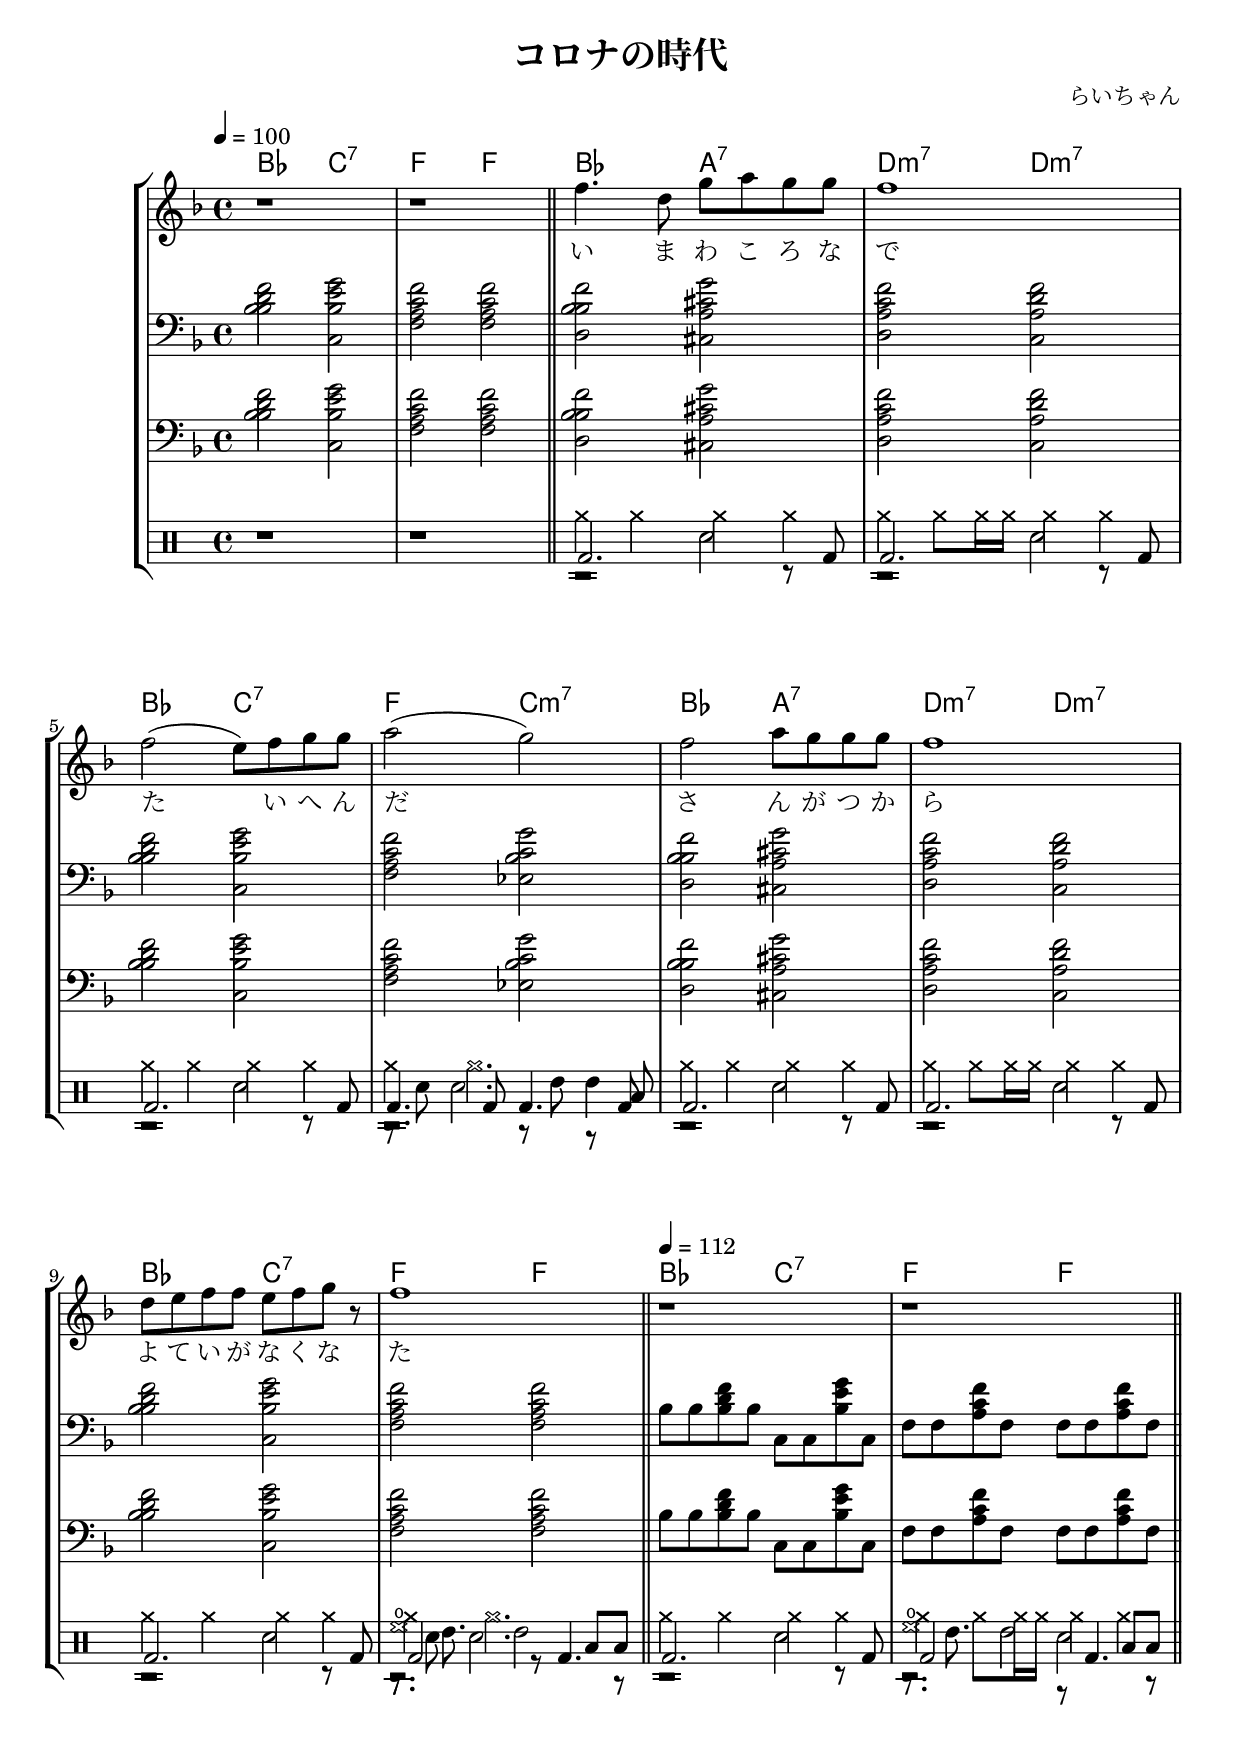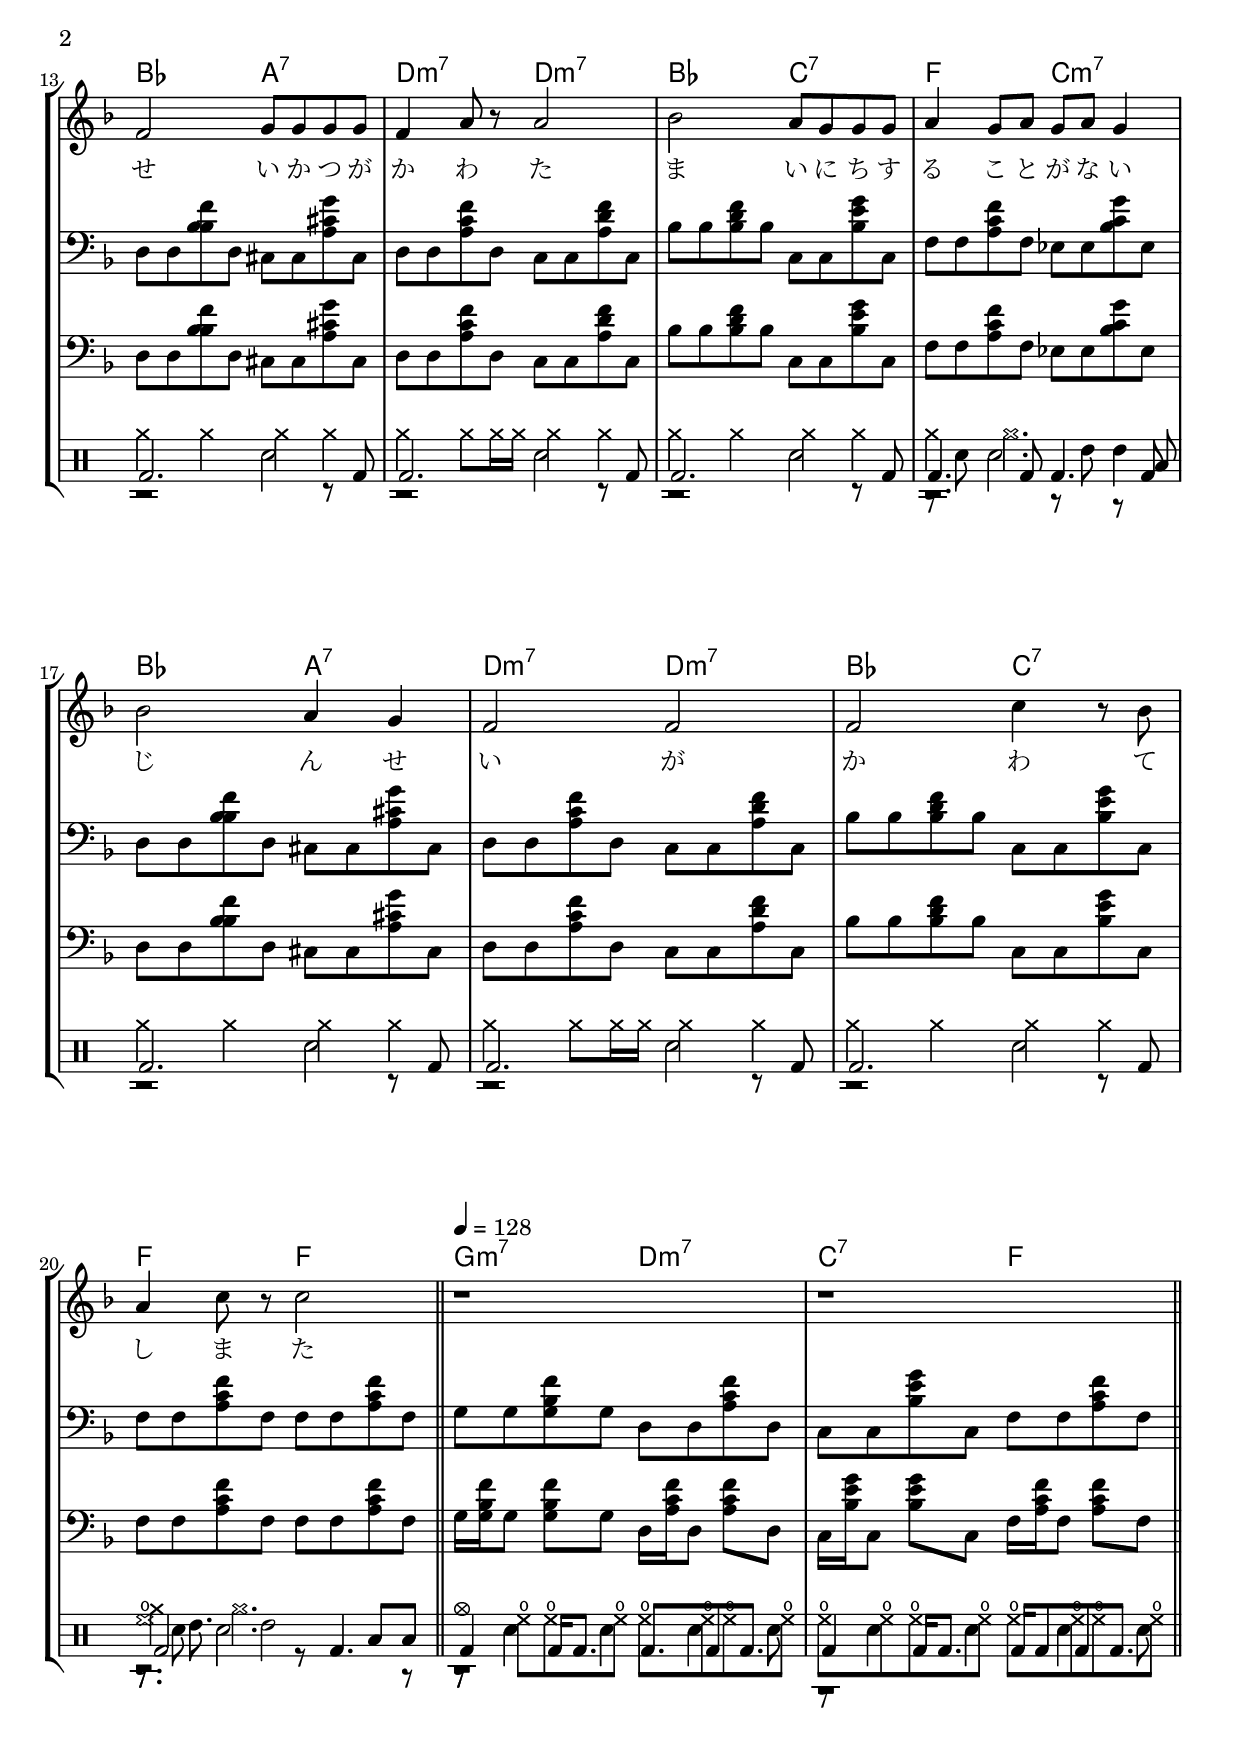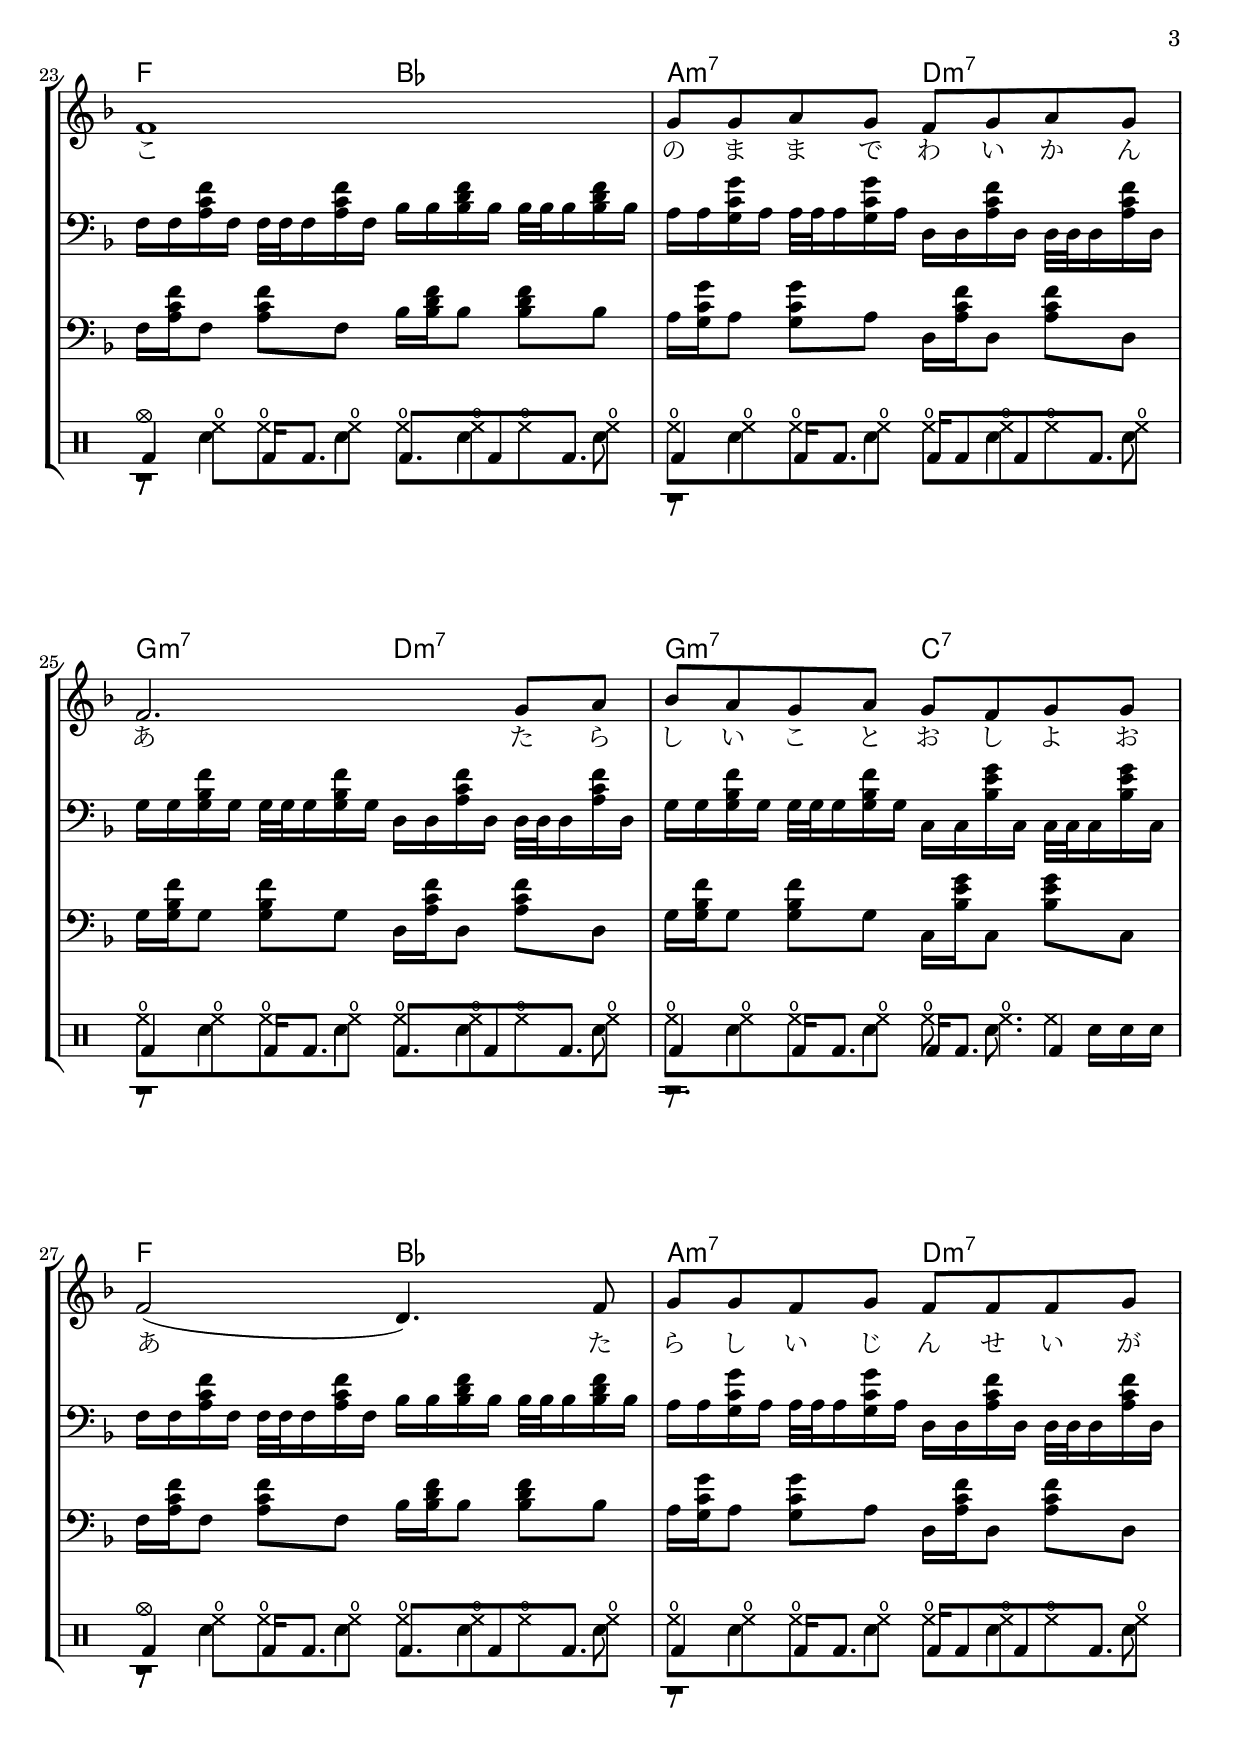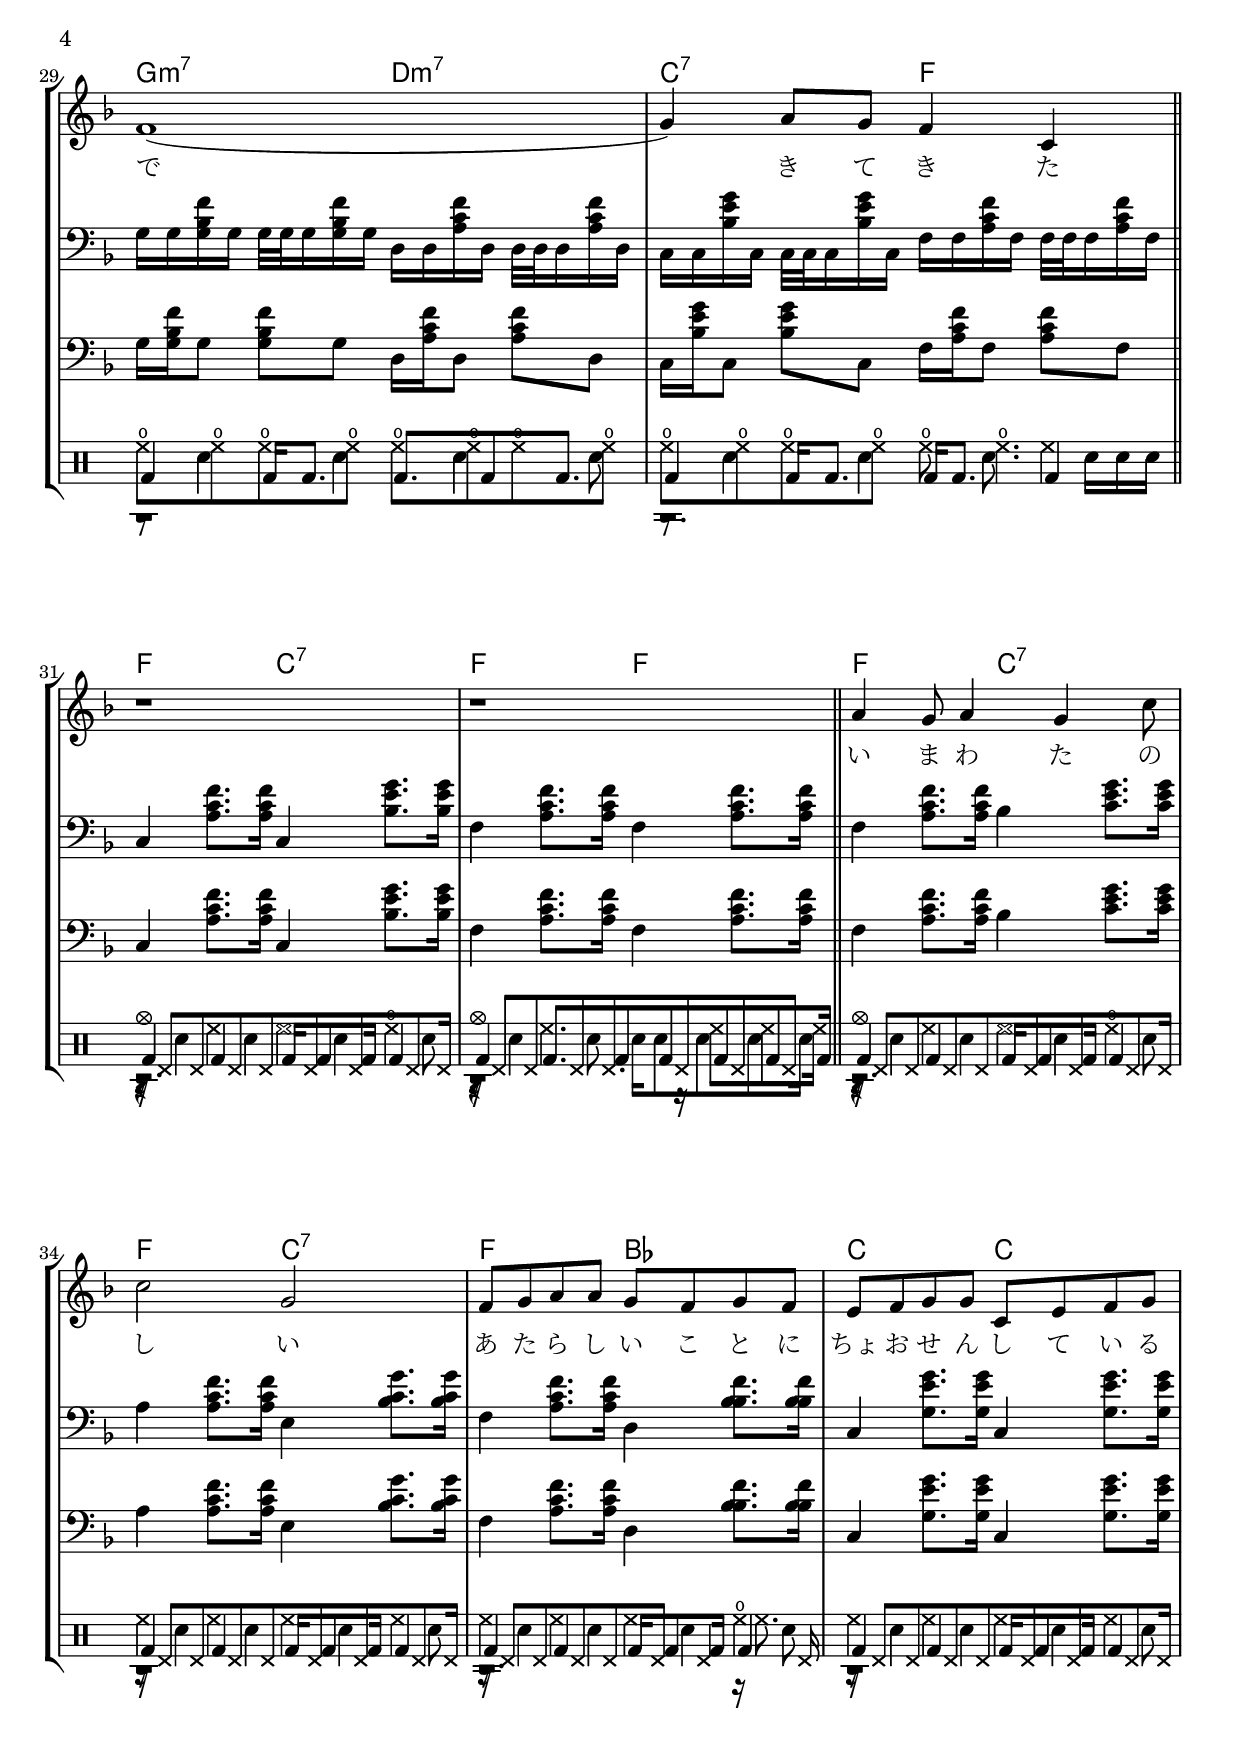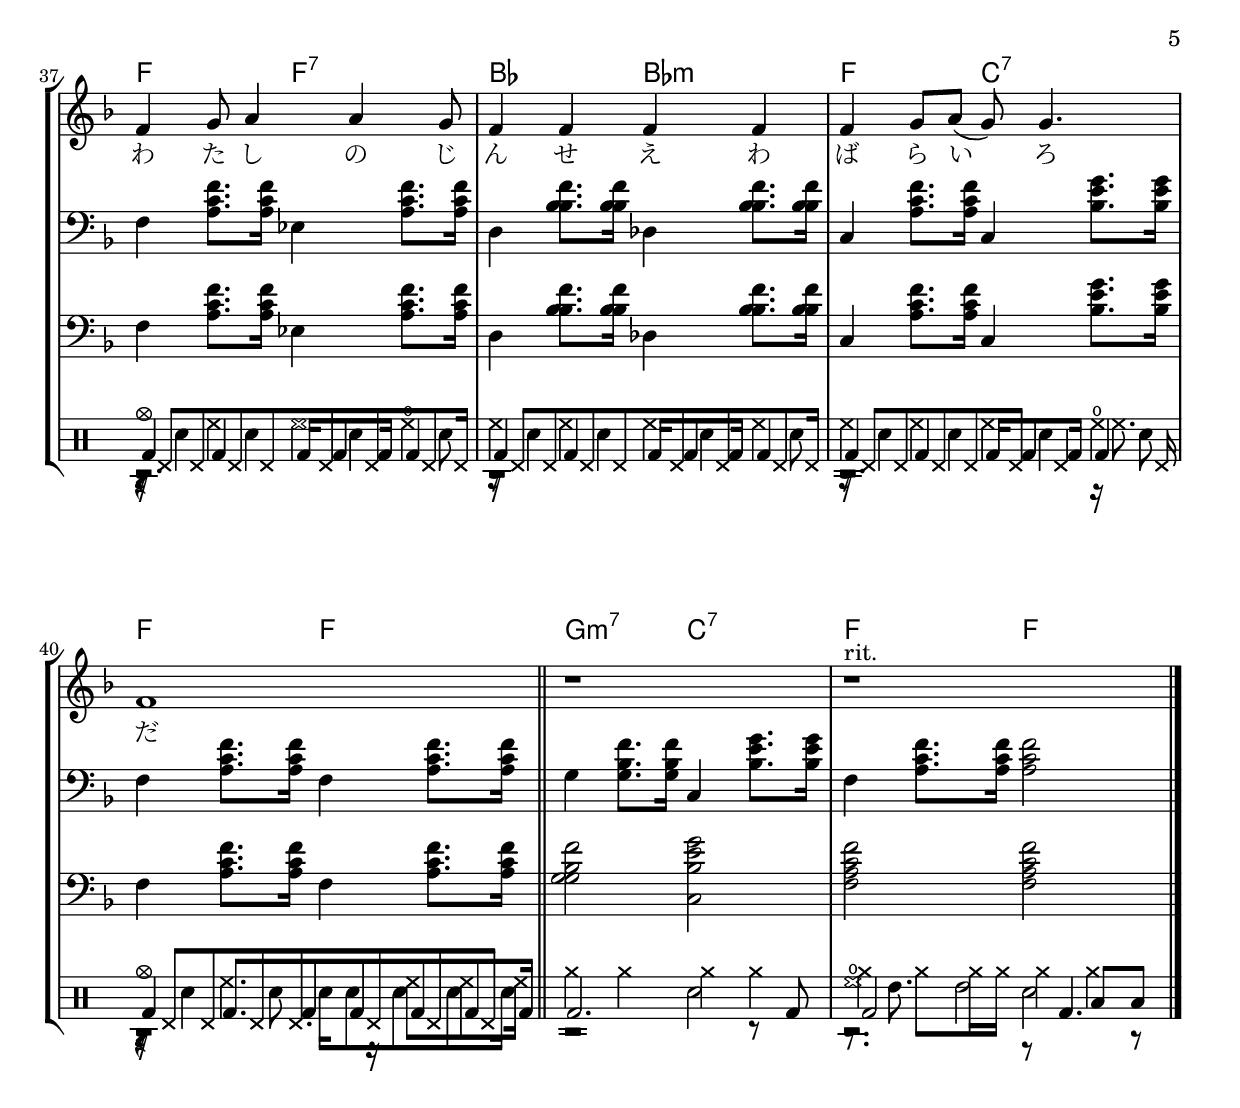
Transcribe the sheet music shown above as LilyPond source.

\version "2.12.1"

\header {
	title = \markup {コロナの時代}
	composer = \markup \center-column {らいちゃん}
}

harmony = \chordmode {
	bes2 c:7 f f 

	bes a:7 d:min7 d:min7 bes c:7 f c:min7 bes a:7 d:min7 d:min7 bes c:7 f f 

	bes c:7 f f 

	bes a:7 d:min7 d:min7 bes c:7 f c:min7 bes a:7 d:min7 d:min7 bes c:7 f f 

	g:min7 d:min7 c:7 f 

	f bes a:min7 d:min7 g:min7 d:min7 g:min7 c:7 f bes a:min7 d:min7 g:min7 d:min7 c:7 f 

	f c:7 f f 

	f c:7 f c:7 f bes c c f f:7 bes bes:m f c:7 f f 

	g:min7 c:7 f f 
}

melody = {
	\key f \major
	\tempo 4 = 100
	r1 | r1   
	\set Staff.midiInstrument = #"mmi0.42"
	 f''4.  d''8  g''8  a''8  g''8  g''8 
	f''1 
	f''2  (e''8)  f''8  g''8  g''8 
	a''2  (g''2) 
	f''2  a''8  g''8  g''8  g''8 
	f''1 
	d''8  e''8  f''8  f''8  e''8  f''8  g''8  r8 
	f''1
	\tempo 4 = 112
	r1 | r1   
	\set Staff.midiInstrument = #"mmi0.42"
	 f'2  g'8  g'8  g'8  g'8 
	f'4  a'8  r8  a'2 
	bes'2  a'8  g'8  g'8  g'8 
	a'4  g'8  a'8  g'8  a'8  g'4 
	bes'2  a'4  g'4 
	f'2  f'2 
	f'2  c''4  r8  bes'8 
	a'4  c''8  r8  c''2
	\tempo 4 = 128
	r1 | r1   
	\set Staff.midiInstrument = #"mmi0.42"
	 f'1 
	g'8  g'8  a'8  g'8  f'8  g'8  a'8  g'8 
	f'2.  g'8  a'8 
	bes'8  a'8  g'8  a'8  g'8  f'8  g'8  g'8 
	f'2  (d'4.)  f'8 
	g'8  g'8  f'8  g'8  f'8  f'8  f'8  g'8 
	f'1 
	(g'4)  a'8  g'8  f'4  c'4
	r1 | r1   
	\set Staff.midiInstrument = #"mmi0.42"
	 a'4  g'8  a'4  g'4  c''8 
	c''2  g'2 
	f'8  g'8  a'8  a'8  g'8  f'8  g'8  f'8 
	e'8  f'8  g'8  g'8  c'8  e'8  f'8  g'8 
	f'4  g'8  a'4  a'4  g'8 
	f'4  f'4  f'4  f'4 
	f'4  g'8  a'8  (g'8)  g'4. 
	f'1
	r1 | r1^"rit." \bar "|."
}

words = \lyricmode {
	
	い  ま  わ  こ  ろ  な  で  た  い  へ  ん  だ  さ  ん  が  つ  か  ら  よ  て  い  が  な  く  な  た  
	
	せ  い  か  つ  が  か  わ  た  ま  い  に  ち  す  る  こ  と  が  な  い  じ  ん  せ  い  が  か  わ  て  し  ま  た  
	
	こ  の  ま  ま  で  わ  い  か  ん  あ  た  ら  し  い  こ  と  お  し  よ  お  あ  た  ら  し  い  じ  ん  せ  い  が  で  き  て  き  た  
	
	い  ま  わ  た  の  し  い  あ  た  ら  し  い  こ  と  に  ちょ  お  せ  ん  し  て  い  る  わ  た  し  の  じ  ん  せ  え  わ  ば  ら  い  ろ  だ  
	
}

tempochange = {
	\tempo 4 = 100
	r1 | r1 \bar "||"
	\tempo 4 = 100
	r1 | r1 | r1 | r1 | r1 | r1 | r1 | r1 \bar "||"
	\tempo 4 = 112
	r1 | r1 \bar "||"
	\tempo 4 = 112
	r1 | r1 | r1 | r1 | r1 | r1 | r1 | r1 \bar "||"
	\tempo 4 = 128
	r1 | r1 \bar "||"
	\tempo 4 = 128
	r1 | r1 | r1 | r1 | r1 | r1 | r1 | r1 \bar "||"
	\tempo 4 = 128
	r1 | r1 \bar "||"
	\tempo 4 = 128
	r1 | r1 | r1 | r1 | r1 | r1 | r1 | r1 \bar "||"
	\tempo 4 = 128
	r1 | \tempo 4 = 96 r2 \tempo 4 = 85 r2 \bar "|."
}

mainacc = {
	\clef bass
	\set Staff.midiInstrument = #"Acoustic grand"
	\key f \major
	\tempo 4 = 100
	<bes bes d' f'>2
	<c bes e' g'>2
	<f a c' f'>2
	<f a c' f'>2
	\bar "||"

	\set Staff.midiInstrument = #"Acoustic grand"
	<d bes bes f'>2
	<cis a cis' g'>2
	<d a c' f'>2
	<c a d' f'>2
	<bes bes d' f'>2
	<c bes e' g'>2
	<f a c' f'>2
	<es bes c' g'>2
	<d bes bes f'>2
	<cis a cis' g'>2
	<d a c' f'>2
	<c a d' f'>2
	<bes bes d' f'>2
	<c bes e' g'>2
	<f a c' f'>2
	<f a c' f'>2
	\bar "||"

	\set Staff.midiInstrument = #"Honky-tonk"
	\tempo 4 = 112
	bes8 bes8 <bes d' f'>8 bes8
	c8 c8 <bes e' g'>8 c8
	f8 f8 <a c' f'>8 f8
	f8 f8 <a c' f'>8 f8
	\bar "||"

	\set Staff.midiInstrument = #"Honky-tonk"
	d8 d8 <bes bes f'>8 d8
	cis8 cis8 <a cis' g'>8 cis8
	d8 d8 <a c' f'>8 d8
	c8 c8 <a d' f'>8 c8
	bes8 bes8 <bes d' f'>8 bes8
	c8 c8 <bes e' g'>8 c8
	f8 f8 <a c' f'>8 f8
	es8 es8 <bes c' g'>8 es8
	d8 d8 <bes bes f'>8 d8
	cis8 cis8 <a cis' g'>8 cis8
	d8 d8 <a c' f'>8 d8
	c8 c8 <a d' f'>8 c8
	bes8 bes8 <bes d' f'>8 bes8
	c8 c8 <bes e' g'>8 c8
	f8 f8 <a c' f'>8 f8
	f8 f8 <a c' f'>8 f8
	\bar "||"

	\set Staff.midiInstrument = #"Acoustic grand"
	\tempo 4 = 128
	g8 g8 <g bes f'>8 g8
	d8 d8 <a c' f'>8 d8
	c8 c8 <bes e' g'>8 c8
	f8 f8 <a c' f'>8 f8
	\bar "||"

	\set Staff.midiInstrument = #"Electric Grand"
	f16 f16 <a c' f'>16 f16   f32 f32 f16 <a c' f'>16 f16
	bes16 bes16 <bes d' f'>16 bes16   bes32 bes32 bes16 <bes d' f'>16 bes16
	a16 a16 <g c' g'>16 a16   a32 a32 a16 <g c' g'>16 a16
	d16 d16 <a c' f'>16 d16   d32 d32 d16 <a c' f'>16 d16
	g16 g16 <g bes f'>16 g16   g32 g32 g16 <g bes f'>16 g16
	d16 d16 <a c' f'>16 d16   d32 d32 d16 <a c' f'>16 d16
	g16 g16 <g bes f'>16 g16   g32 g32 g16 <g bes f'>16 g16
	c16 c16 <bes e' g'>16 c16   c32 c32 c16 <bes e' g'>16 c16
	f16 f16 <a c' f'>16 f16   f32 f32 f16 <a c' f'>16 f16
	bes16 bes16 <bes d' f'>16 bes16   bes32 bes32 bes16 <bes d' f'>16 bes16
	a16 a16 <g c' g'>16 a16   a32 a32 a16 <g c' g'>16 a16
	d16 d16 <a c' f'>16 d16   d32 d32 d16 <a c' f'>16 d16
	g16 g16 <g bes f'>16 g16   g32 g32 g16 <g bes f'>16 g16
	d16 d16 <a c' f'>16 d16   d32 d32 d16 <a c' f'>16 d16
	c16 c16 <bes e' g'>16 c16   c32 c32 c16 <bes e' g'>16 c16
	f16 f16 <a c' f'>16 f16   f32 f32 f16 <a c' f'>16 f16
	\bar "||"

	\set Staff.midiInstrument = #"Electric Grand"
	c4 <a c' f'>8. <a c' f'>16
	c4 <bes e' g'>8. <bes e' g'>16
	f4 <a c' f'>8. <a c' f'>16
	f4 <a c' f'>8. <a c' f'>16
	\bar "||"

	\set Staff.midiInstrument = #"Electric Grand"
	f4 <a c' f'>8. <a c' f'>16
	bes4 <c' e' g'>8. <c' e' g'>16
	a4 <a c' f'>8. <a c' f'>16
	e4 <bes c' g'>8. <bes c' g'>16
	f4 <a c' f'>8. <a c' f'>16
	d4 <bes bes f'>8. <bes bes f'>16
	c4 <g e' g'>8. <g e' g'>16
	c4 <g e' g'>8. <g e' g'>16
	f4 <a c' f'>8. <a c' f'>16
	es4 <a c' f'>8. <a c' f'>16
	d4 <bes bes f'>8. <bes bes f'>16
	des4 <bes bes f'>8. <bes bes f'>16
	c4 <a c' f'>8. <a c' f'>16
	c4 <bes e' g'>8. <bes e' g'>16
	f4 <a c' f'>8. <a c' f'>16
	f4 <a c' f'>8. <a c' f'>16
	\bar "||"

	\set Staff.midiInstrument = #"Acoustic grand"
	g4 <g bes f'>8. <g bes f'>16
	c4 <bes e' g'>8. <bes e' g'>16
	f4 <a c' f'>8. <a c' f'>16
	<a c' f'>2
	\bar "|."
}

subacc = {
	\clef bass
	\set Staff.midiInstrument = #"Music box"
	\key f \major
	\tempo 4 = 100
	<bes bes d' f'>2
	<c bes e' g'>2
	<f a c' f'>2
	<f a c' f'>2
	\bar "||"

	\set Staff.midiInstrument = #"Music box"
	<d bes bes f'>2
	<cis a cis' g'>2
	<d a c' f'>2
	<c a d' f'>2
	<bes bes d' f'>2
	<c bes e' g'>2
	<f a c' f'>2
	<es bes c' g'>2
	<d bes bes f'>2
	<cis a cis' g'>2
	<d a c' f'>2
	<c a d' f'>2
	<bes bes d' f'>2
	<c bes e' g'>2
	<f a c' f'>2
	<f a c' f'>2
	\bar "||"

	\set Staff.midiInstrument = #"Rock Organ"
	\tempo 4 = 112
	bes8 bes8 <bes d' f'>8 bes8
	c8 c8 <bes e' g'>8 c8
	f8 f8 <a c' f'>8 f8
	f8 f8 <a c' f'>8 f8
	\bar "||"

	\set Staff.midiInstrument = #"Rock Organ"
	d8 d8 <bes bes f'>8 d8
	cis8 cis8 <a cis' g'>8 cis8
	d8 d8 <a c' f'>8 d8
	c8 c8 <a d' f'>8 c8
	bes8 bes8 <bes d' f'>8 bes8
	c8 c8 <bes e' g'>8 c8
	f8 f8 <a c' f'>8 f8
	es8 es8 <bes c' g'>8 es8
	d8 d8 <bes bes f'>8 d8
	cis8 cis8 <a cis' g'>8 cis8
	d8 d8 <a c' f'>8 d8
	c8 c8 <a d' f'>8 c8
	bes8 bes8 <bes d' f'>8 bes8
	c8 c8 <bes e' g'>8 c8
	f8 f8 <a c' f'>8 f8
	f8 f8 <a c' f'>8 f8
	\bar "||"

	\set Staff.midiInstrument = #"Percussive Organ"
	\tempo 4 = 128
	g16 <g bes f'>16 g8 <g bes f'>8 g8
	d16 <a c' f'>16 d8 <a c' f'>8 d8
	c16 <bes e' g'>16 c8 <bes e' g'>8 c8
	f16 <a c' f'>16 f8 <a c' f'>8 f8
	\bar "||"

	\set Staff.midiInstrument = #"Percussive Organ"
	f16 <a c' f'>16 f8 <a c' f'>8 f8
	bes16 <bes d' f'>16 bes8 <bes d' f'>8 bes8
	a16 <g c' g'>16 a8 <g c' g'>8 a8
	d16 <a c' f'>16 d8 <a c' f'>8 d8
	g16 <g bes f'>16 g8 <g bes f'>8 g8
	d16 <a c' f'>16 d8 <a c' f'>8 d8
	g16 <g bes f'>16 g8 <g bes f'>8 g8
	c16 <bes e' g'>16 c8 <bes e' g'>8 c8
	f16 <a c' f'>16 f8 <a c' f'>8 f8
	bes16 <bes d' f'>16 bes8 <bes d' f'>8 bes8
	a16 <g c' g'>16 a8 <g c' g'>8 a8
	d16 <a c' f'>16 d8 <a c' f'>8 d8
	g16 <g bes f'>16 g8 <g bes f'>8 g8
	d16 <a c' f'>16 d8 <a c' f'>8 d8
	c16 <bes e' g'>16 c8 <bes e' g'>8 c8
	f16 <a c' f'>16 f8 <a c' f'>8 f8
	\bar "||"

	\set Staff.midiInstrument = #"Electric Guitar (jazz)"
	c4 <a c' f'>8. <a c' f'>16
	c4 <bes e' g'>8. <bes e' g'>16
	f4 <a c' f'>8. <a c' f'>16
	f4 <a c' f'>8. <a c' f'>16
	\bar "||"

	\set Staff.midiInstrument = #"Electric Guitar (jazz)"
	f4 <a c' f'>8. <a c' f'>16
	bes4 <c' e' g'>8. <c' e' g'>16
	a4 <a c' f'>8. <a c' f'>16
	e4 <bes c' g'>8. <bes c' g'>16
	f4 <a c' f'>8. <a c' f'>16
	d4 <bes bes f'>8. <bes bes f'>16
	c4 <g e' g'>8. <g e' g'>16
	c4 <g e' g'>8. <g e' g'>16
	f4 <a c' f'>8. <a c' f'>16
	es4 <a c' f'>8. <a c' f'>16
	d4 <bes bes f'>8. <bes bes f'>16
	des4 <bes bes f'>8. <bes bes f'>16
	c4 <a c' f'>8. <a c' f'>16
	c4 <bes e' g'>8. <bes e' g'>16
	f4 <a c' f'>8. <a c' f'>16
	f4 <a c' f'>8. <a c' f'>16
	\bar "||"

	\set Staff.midiInstrument = #"Acoustic grand"
	<g g bes f'>2
	<c bes e' g'>2
	<f a c' f'>2
	<f a c' f'>2
	\bar "|."
}

percA = {
	\drummode {
	r1 |r1 \bar "||"
	cymr4 cymr4 cymr4 cymr4  |cymr4 cymr8 cymr16 cymr16 cymr4 cymr4  |cymr4 cymr4 cymr4 cymr4  |cymr4 cymr2.  |cymr4 cymr4 cymr4 cymr4  |cymr4 cymr8 cymr16 cymr16 cymr4 cymr4  |cymr4 cymr4 cymr4 cymr4  |cymr4 cymr2.  \bar "||"
	cymr4 cymr4 cymr4 cymr4  |cymr4 cymr8 cymr16 cymr16 cymr4 cymr4  \bar "||"
	cymr4 cymr4 cymr4 cymr4  |cymr4 cymr8 cymr16 cymr16 cymr4 cymr4  |cymr4 cymr4 cymr4 cymr4  |cymr4 cymr2.  |cymr4 cymr4 cymr4 cymr4  |cymr4 cymr8 cymr16 cymr16 cymr4 cymr4  |cymr4 cymr4 cymr4 cymr4  |cymr4 cymr2.  \bar "||"
	cymc1  |r1  \bar "||"
	cymc1  |r1  |r1  |r1  |cymc1  |r1  |r1  |r1  \bar "||"
	r2. hho4  |r1  \bar "||"
	r2. hho4  |r1  |r2. hho4  |r1  |r2. hho4  |r1  |r2. hho4  |r1  \bar "||"
	cymr4 cymr4 cymr4 cymr4  |cymr4 cymr8 cymr16 cymr16 cymr4 cymr4  \bar "|."
	}
}

percB = {
	\drummode {
	r1 |r1 \bar "||"
	r2 sn2  |r2 sn2  |r2 sn2  |r8 sn8 sn2.  |r2 sn2  |r2 sn2  |r2 sn2  |r8 sn8 sn2.  \bar "||"
	r2 sn2  |r2 sn2  \bar "||"
	r2 sn2  |r2 sn2  |r2 sn2  |r8 sn8 sn2.  |r2 sn2  |r2 sn2  |r2 sn2  |r8 sn8 sn2.  \bar "||"
	r8 hho8 hho8 hho8 hho8 hho8 hho8 hho8  |hho8 hho8 hho8 hho8 hho8 hho8 hho8 hho8  \bar "||"
	r8 hho8 hho8 hho8 hho8 hho8 hho8 hho8  |hho8 hho8 hho8 hho8 hho8 hho8 hho8 hho8  |hho8 hho8 hho8 hho8 hho8 hho8 hho8 hho8  |hho8 hho8 hho8 hho8 hho8 hho4.  |r8 hho8 hho8 hho8 hho8 hho8 hho8 hho8  |hho8 hho8 hho8 hho8 hho8 hho8 hho8 hho8  |hho8 hho8 hho8 hho8 hho8 hho8 hho8 hho8  |hho8 hho8 hho8 hho8 hho8 hho4.  \bar "||"
	r4 hh4 hh2  |r4 hh4. r16 hh8 hh8 hh16  \bar "||"
	r4 hh4 hh2  |hh4 hh4 hh4 hh4  |hh4 hh4 hh4 r16 hh8.  |hh4 hh4 hh4 hh4  |r4 hh4 hh2  |hh4 hh4 hh4 hh4  |hh4 hh4 hh4 r16 hh8.  |r4 hh4. r16 hh8 hh8 hh16  \bar "||"
	r2 sn2  |r2 sn2  \bar "|."
	}
}

percC = {
	\drummode {
	r1 |r1 \bar "||"
	bd2. r8 bd8  |bd2. r8 bd8  |bd2. r8 bd8  |bd4. bd8 bd4. bd8  |bd2. r8 bd8  |bd2. r8 bd8  |bd2. r8 bd8  |bd2 r8 bd4.  \bar "||"
	bd2. r8 bd8  |bd2 r8 bd4.  \bar "||"
	bd2. r8 bd8  |bd2. r8 bd8  |bd2. r8 bd8  |bd4. bd8 bd4. bd8  |bd2. r8 bd8  |bd2. r8 bd8  |bd2. r8 bd8  |bd2 r8 bd4.  \bar "||"
	r1  |r1  \bar "||"
	r1  |r1  |r1  |r2. hh4  |r1  |r1  |r1  |r2. hh4  \bar "||"
	r16 hhp8 hhp8 hhp8 hhp8 hhp8 hhp8 hhp8 hhp16  |r16 hhp8 hhp8 hhp8 hhp8. hhp8 hhp8 hhp8  \bar "||"
	r16 hhp8 hhp8 hhp8 hhp8 hhp8 hhp8 hhp8 hhp16  |r16 hhp8 hhp8 hhp8 hhp8 hhp8 hhp8 hhp8 hhp16  |r16 hhp8 hhp8 hhp8 hhp8 hhp8 hhp4 hhp16  |r16 hhp8 hhp8 hhp8 hhp8 hhp8 hhp8 hhp8 hhp16  |r16 hhp8 hhp8 hhp8 hhp8 hhp8 hhp8 hhp8 hhp16  |r16 hhp8 hhp8 hhp8 hhp8 hhp8 hhp8 hhp8 hhp16  |r16 hhp8 hhp8 hhp8 hhp8 hhp8 hhp4 hhp16  |r16 hhp8 hhp8 hhp8 hhp8. hhp8 hhp8 hhp8  \bar "||"
	bd2. r8 bd8  |bd2 r8 bd4.  \bar "|."
	}
}

percD = {
	\drummode {
	r1 |r1 \bar "||"
	r1 |r1 |r1 |r2 r8 tommh8 tommh4  |r1 |r1 |r1 |r8. tommh8. tommh2 r8  \bar "||"
	r1 |r8. tommh8. tommh2 r8  \bar "||"
	r1 |r1 |r1 |r2 r8 tommh8 tommh4  |r1 |r1 |r1 |r8. tommh8. tommh2 r8  \bar "||"
	r8 sn4 sn4 sn4 sn8  |r8 sn4 sn4 sn4 sn8  \bar "||"
	r8 sn4 sn4 sn4 sn8  |r8 sn4 sn4 sn4 sn8  |r8 sn4 sn4 sn4 sn8  |r8 sn4 sn4 sn8. sn16 sn16 sn16  |r8 sn4 sn4 sn4 sn8  |r8 sn4 sn4 sn4 sn8  |r8 sn4 sn4 sn4 sn8  |r8 sn4 sn4 sn8. sn16 sn16 sn16  \bar "||"
	r8 sn4 sn4 sn4 sn8  |r8 sn4 sn8 sn16 sn8 sn8 sn8 sn16  \bar "||"
	r8 sn4 sn4 sn4 sn8  |r8 sn4 sn4 sn4 sn8  |r8 sn4 sn4 sn4 sn8  |r8 sn4 sn4 sn4 sn8  |r8 sn4 sn4 sn4 sn8  |r8 sn4 sn4 sn4 sn8  |r8 sn4 sn4 sn4 sn8  |r8 sn4 sn8 sn16 sn8 sn8 sn8 sn16  \bar "||"
	r1 |r8. tommh8. tommh2 r8  \bar "|."
	}
}

percE = {
	\drummode {
	r1 |r1 \bar "||"
	r1 |r1 |r1 |r2. r8 toml8  |r1 |r1 |r1 |r2. toml8 toml8  \bar "||"
	r1 |r2. toml8 toml8  \bar "||"
	r1 |r1 |r1 |r2. r8 toml8  |r1 |r1 |r1 |r2. toml8 toml8  \bar "||"
	bd4 bd16 bd8. bd8. bd8 bd8.  |bd4 bd16 bd8. bd16 bd8 bd8 bd8.  \bar "||"
	bd4 bd16 bd8. bd8. bd8 bd8.  |bd4 bd16 bd8. bd16 bd8 bd8 bd8.  |bd4 bd16 bd8. bd8. bd8 bd8.  |bd4 bd16 bd8. bd16 bd8. bd4  |bd4 bd16 bd8. bd8. bd8 bd8.  |bd4 bd16 bd8. bd16 bd8 bd8 bd8.  |bd4 bd16 bd8. bd8. bd8 bd8.  |bd4 bd16 bd8. bd16 bd8. bd4  \bar "||"
	bd4 bd4 bd16 bd8 bd16 bd4  |bd4 bd8. bd8 bd8 bd8 bd8 bd16  \bar "||"
	bd4 bd4 bd16 bd8 bd16 bd4  |bd4 bd4 bd16 bd8 bd16 bd4  |bd4 bd4 bd16 bd8 bd16 bd4  |bd4 bd4 bd16 bd8 bd16 bd4  |bd4 bd4 bd16 bd8 bd16 bd4  |bd4 bd4 bd16 bd8 bd16 bd4  |bd4 bd4 bd16 bd8 bd16 bd4  |bd4 bd8. bd8 bd8 bd8 bd8 bd16  \bar "||"
	r1 |r2. toml8 toml8  \bar "|."
	}
}

percF = {
	\drummode {
	r1 | r1 \bar "||"
	r1 |r1 |r1 |r1 |r1 |r1 |r1 |hho1  \bar "||"
	r1 |hho1  \bar "||"
	r1 |r1 |r1 |r1 |r1 |r1 |r1 |hho1  \bar "||"
	r1 | r1 \bar "||"
	r1 | r1 | r1 | r1 | r1 | r1 | r1 | r1 \bar "||"
	cymc1  |cymc1  \bar "||"
	cymc1  |r1 |r1 |r1 |cymc1  |r1 |r1 |cymc1  \bar "||"
	r1 |hho1  \bar "|."
	}
}

\score {
	<<
		\new StaffGroup <<
			\new ChordNames {\harmony}
			\new Voice = "melody" {\melody}
			\new Lyrics \lyricsto "melody" \words
			\new Staff = "mainacc" {\mainacc}
			\new Staff = "subacc" {\subacc}
			\new DrumStaff <<
				\new DrumVoice {\percA}
				\new DrumVoice {\percB}
				\new DrumVoice {\percC}
				\new DrumVoice {\percD}
				\new DrumVoice {\percE}
				\new DrumVoice {\percF}
			>>
		>>
	>>
	\layout { }
}
